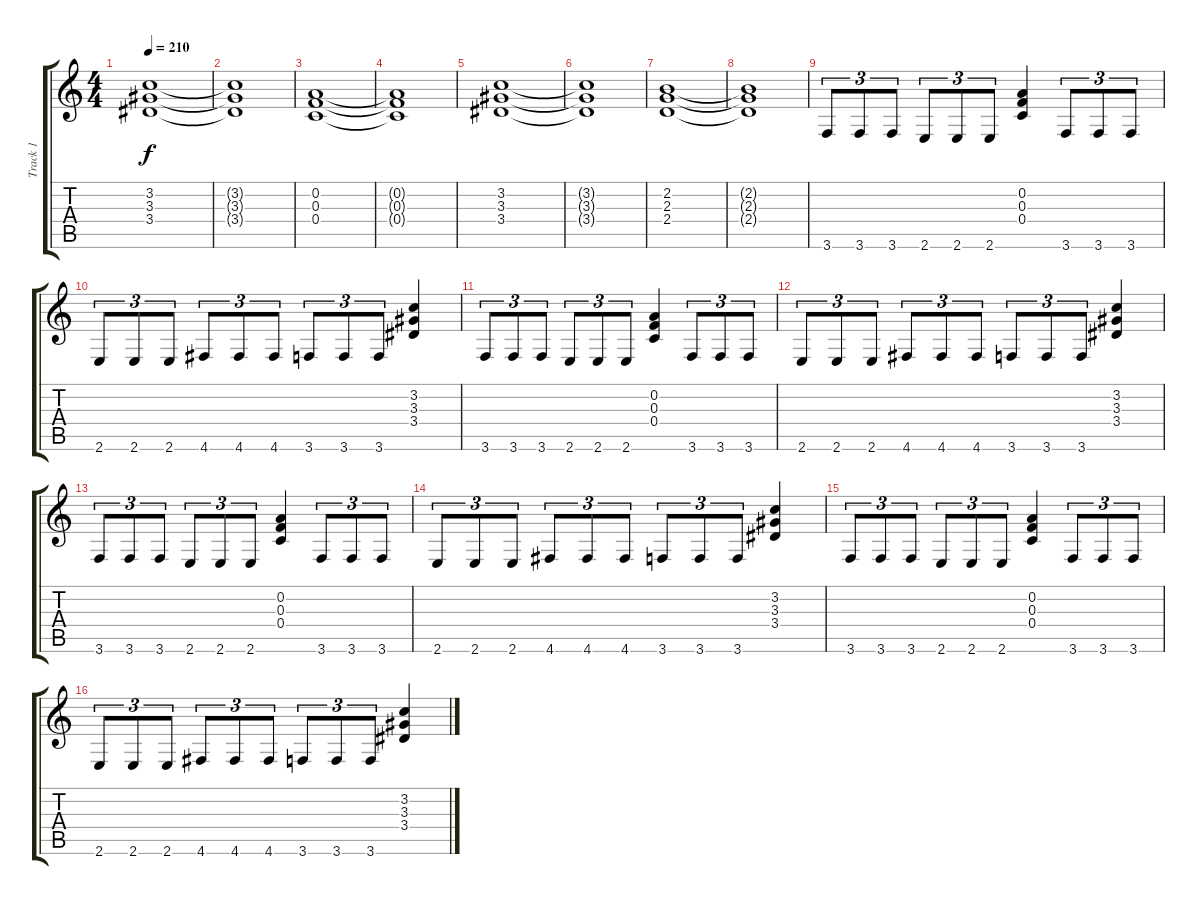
\track ("Track 1" "Track 1") {instrument distortionguitar}
\staff {score tabs}
\tuning (D4 A3 F3 C3 G2 D2) {hide}
\ts (4 4)
\tempo 210
\clef g2
\ks c
(3.2 3.3 3.4).1{dy f balance 8} |
(3.2{t} 3.3{t} 3.4{t}).1 |
(0.2 0.3 0.4).1 |
(0.2{t} 0.3{t} 0.4{t}).1 |
(3.2 3.3 3.4).1{balance 8} |
(3.2{t} 3.3{t} 3.4{t}).1 |
(2.2 2.3 2.4).1 |
(2.2{t} 2.3{t} 2.4{t}).1 |
3.6.8{tu (3 2) volume 13 balance 2} 3.6.8{tu (3 2)} 3.6.8{tu (3 2)} 2.6.8{tu (3 2)} 2.6.8{tu (3 2)} 2.6.8{tu (3 2)} (0.2 0.3 0.4).4 3.6.8{tu (3 2)} 3.6.8{tu (3 2)} 3.6.8{tu (3 2)} |
2.6.8{tu (3 2)} 2.6.8{tu (3 2)} 2.6.8{tu (3 2)} 4.6.8{tu (3 2)} 4.6.8{tu (3 2)} 4.6.8{tu (3 2)} 3.6.8{tu (3 2)} 3.6.8{tu (3 2)} 3.6.8{tu (3 2)} (3.2 3.3 3.4).4 |
3.6.8{tu (3 2)} 3.6.8{tu (3 2)} 3.6.8{tu (3 2)} 2.6.8{tu (3 2)} 2.6.8{tu (3 2)} 2.6.8{tu (3 2)} (0.2 0.3 0.4).4 3.6.8{tu (3 2)} 3.6.8{tu (3 2)} 3.6.8{tu (3 2)} |
2.6.8{tu (3 2)} 2.6.8{tu (3 2)} 2.6.8{tu (3 2)} 4.6.8{tu (3 2)} 4.6.8{tu (3 2)} 4.6.8{tu (3 2)} 3.6.8{tu (3 2)} 3.6.8{tu (3 2)} 3.6.8{tu (3 2)} (3.2 3.3 3.4).4 |
3.6.8{tu (3 2)} 3.6.8{tu (3 2)} 3.6.8{tu (3 2)} 2.6.8{tu (3 2)} 2.6.8{tu (3 2)} 2.6.8{tu (3 2)} (0.2 0.3 0.4).4 3.6.8{tu (3 2)} 3.6.8{tu (3 2)} 3.6.8{tu (3 2)} |
2.6.8{tu (3 2)} 2.6.8{tu (3 2)} 2.6.8{tu (3 2)} 4.6.8{tu (3 2)} 4.6.8{tu (3 2)} 4.6.8{tu (3 2)} 3.6.8{tu (3 2)} 3.6.8{tu (3 2)} 3.6.8{tu (3 2)} (3.2 3.3 3.4).4 |
3.6.8{tu (3 2)} 3.6.8{tu (3 2)} 3.6.8{tu (3 2)} 2.6.8{tu (3 2)} 2.6.8{tu (3 2)} 2.6.8{tu (3 2)} (0.2 0.3 0.4).4 3.6.8{tu (3 2)} 3.6.8{tu (3 2)} 3.6.8{tu (3 2)} |
2.6.8{tu (3 2)} 2.6.8{tu (3 2)} 2.6.8{tu (3 2)} 4.6.8{tu (3 2)} 4.6.8{tu (3 2)} 4.6.8{tu (3 2)} 3.6.8{tu (3 2)} 3.6.8{tu (3 2)} 3.6.8{tu (3 2)} (3.2 3.3 3.4).4
